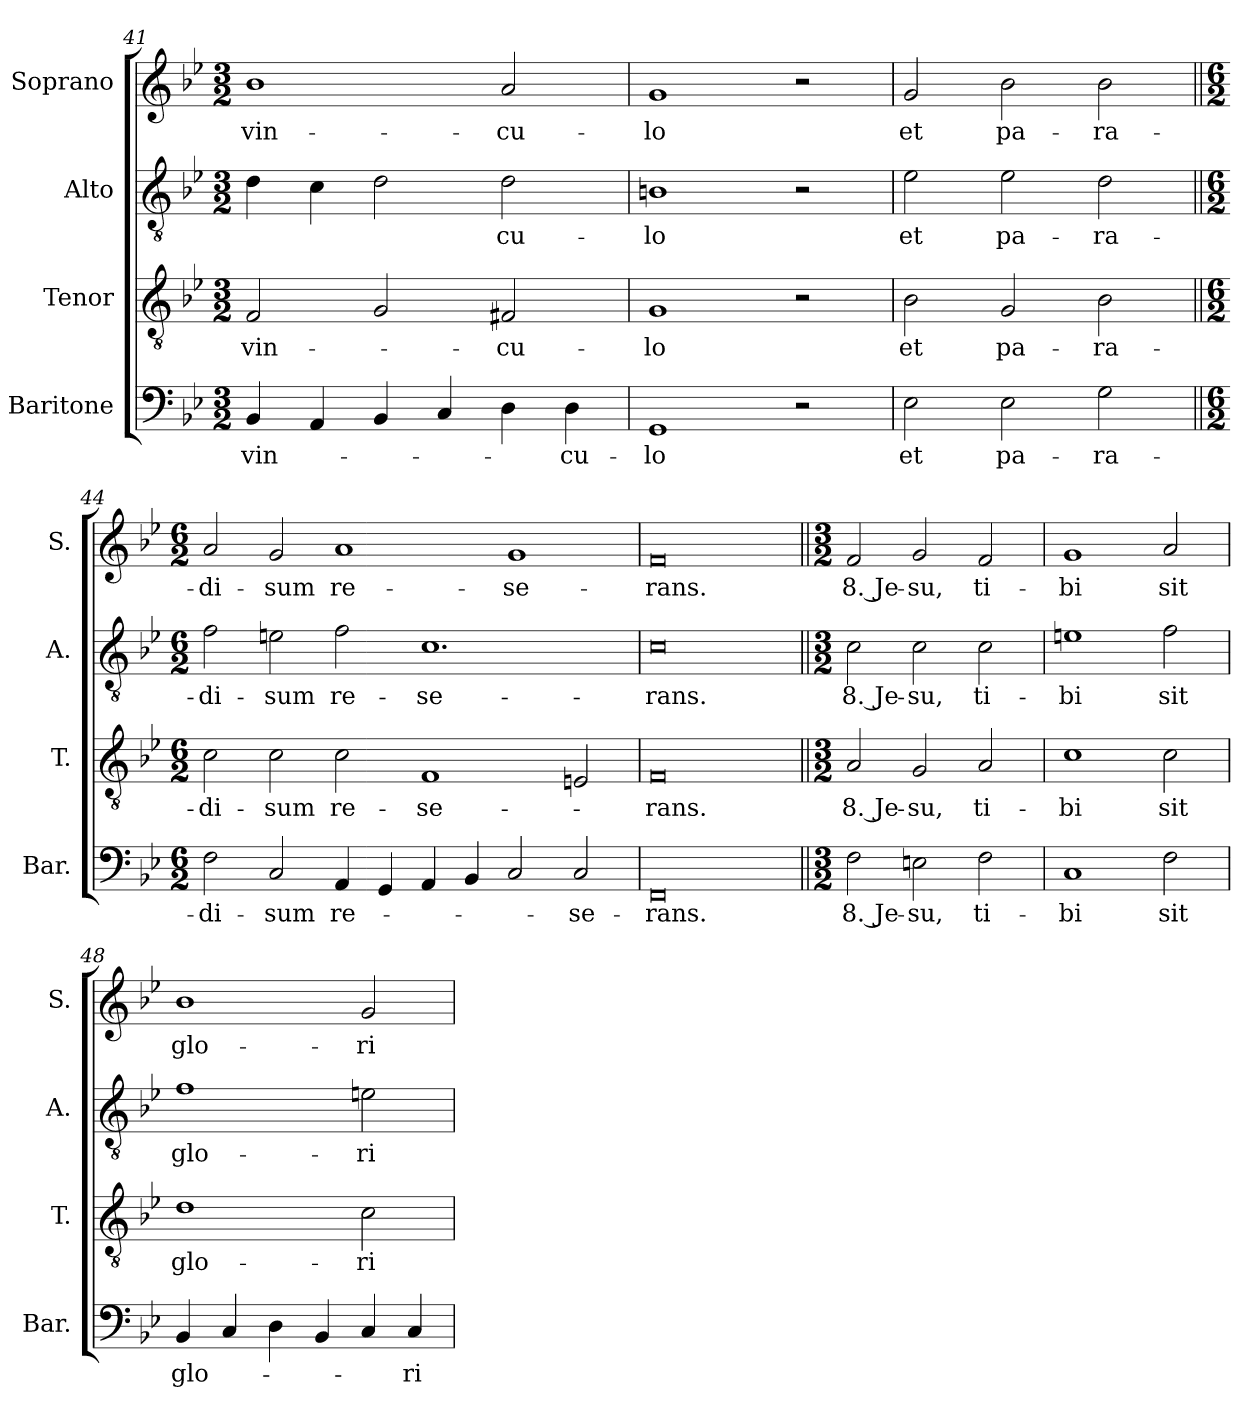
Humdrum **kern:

**kern	**text	**kern	**text	**kern	**text	**kern	**text
*part4	*part4	*part3	*part3	*part2	*part2	*part1	*part1
*staff4	*staff4	*staff3	*staff3	*staff2	*staff2	*staff1	*staff1
*I"Baritone	*	*I"Tenor	*	*I"Alto	*	*I"Soprano	*
*I'Bar.	*	*I'T.	*	*I'A.	*	*I'S.	*
*clefF4	*	*clefGv2	*	*clefGv2	*	*clefG2	*
*	*	*ITrd7c12	*	*	*	*	*
*k[b-e-]	*	*k[b-e-]	*	*k[b-e-]	*	*k[b-e-]	*
*B-:	*	*B-:	*	*B-:	*	*B-:	*
*M3/2	*	*M3/2	*	*M3/2	*	*M3/2	*
=41	=41	=41	=41	=41	=41	=41	=41
!	!LO:LY:b:color=#000000	!	!	!	!	!	!
!	!	!	!LO:LY:b:color=#000000	!	!	!	!
!	!	!	!	!	!	!	!LO:LY:b:color=#000000
4BB-i/	vin-	2FFi/	vin-	4di\	.	1b-i	vin-
4AAi/	.	.	.	4ci\	.	.	.
4BB-i/	.	2GGi/	.	2di\	.	.	.
4Ci/	.	.	.	.	.	.	.
!	!	!	!LO:LY:b:color=#000000	!	!	!	!
!	!	!	!	!	!LO:LY:b:color=#000000	!	!
!	!	!	!	!	!	!	!LO:LY:b:color=#000000
4Di\	.	2FF#Xi/	-cu-	2di\	-cu-	2ai/	-cu-
!	!LO:LY:b:color=#000000	!	!	!	!	!	!
4Di\	-cu-	.	.	.	.	.	.
=42	=42	=42	=42	=42	=42	=42	=42
!	!LO:LY:b:color=#000000	!	!	!	!	!	!
!	!	!	!LO:LY:b:color=#000000	!	!	!	!
!	!	!	!	!	!LO:LY:b:color=#000000	!	!
!	!	!	!	!	!	!	!LO:LY:b:color=#000000
1GGi	-lo	1GGi	-lo	1Bni	-lo	1gi	-lo
2r	.	2r	.	2r	.	2r	.
=43	=43	=43	=43	=43	=43	=43	=43
!	!LO:LY:b:color=#000000	!	!	!	!	!	!
!	!	!	!LO:LY:b:color=#000000	!	!	!	!
!	!	!	!	!	!LO:LY:b:color=#000000	!	!
!	!	!	!	!	!	!	!LO:LY:b:color=#000000
2E-i\	et	2BB-i\	et	2e-i\	et	2gi/	et
!	!LO:LY:b:color=#000000	!	!	!	!	!	!
!	!	!	!LO:LY:b:color=#000000	!	!	!	!
!	!	!	!	!	!LO:LY:b:color=#000000	!	!
!	!	!	!	!	!	!	!LO:LY:b:color=#000000
2E-i\	pa-	2GGi/	pa-	2e-i\	pa-	2b-i\	pa-
!	!LO:LY:b:color=#000000	!	!	!	!	!	!
!	!	!	!LO:LY:b:color=#000000	!	!	!	!
!	!	!	!	!	!LO:LY:b:color=#000000	!	!
!	!	!	!	!	!	!	!LO:LY:b:color=#000000
2Gi\	-ra-	2BB-i\	-ra-	2di\	-ra-	2b-i\	-ra-
=44||	=44||	=44||	=44||	=44||	=44||	=44||	=44||
*M6/2	*	*M6/2	*	*M6/2	*	*M6/2	*
!	!LO:LY:b:color=#000000	!	!	!	!	!	!
!	!	!	!LO:LY:b:color=#000000	!	!	!	!
!	!	!	!	!	!LO:LY:b:color=#000000	!	!
!	!	!	!	!	!	!	!LO:LY:b:color=#000000
2Fi\	-di-	2Ci\	-di-	2fi\	-di-	2ai/	-di-
!	!LO:LY:b:color=#000000	!	!	!	!	!	!
!	!	!	!LO:LY:b:color=#000000	!	!	!	!
!	!	!	!	!	!LO:LY:b:color=#000000	!	!
!	!	!	!	!	!	!	!LO:LY:b:color=#000000
2Ci/	-sum	2Ci\	-sum	2eni\	-sum	2gi/	-sum
!	!LO:LY:b:color=#000000	!	!	!	!	!	!
!	!	!	!LO:LY:b:color=#000000	!	!	!	!
!	!	!	!	!	!LO:LY:b:color=#000000	!	!
!	!	!	!	!	!	!	!LO:LY:b:color=#000000
4AAi/	re-	2Ci\	re-	2fi\	re-	1ai	re-
4GGi/	.	.	.	.	.	.	.
!	!	!	!LO:LY:b:color=#000000	!	!	!	!
!	!	!	!	!	!LO:LY:b:color=#000000	!	!
4AAi/	.	1FFi	-se-	1.ci	-se-	.	.
4BB-i/	.	.	.	.	.	.	.
!	!	!	!	!	!	!	!LO:LY:b:color=#000000
2Ci/	.	.	.	.	.	1gi	-se-
!	!LO:LY:b:color=#000000	!	!	!	!	!	!
2Ci/	-se-	2EEni/	.	.	.	.	.
=45	=45	=45	=45	=45	=45	=45	=45
!	!LO:LY:b:color=#000000	!	!	!	!	!	!
!	!	!	!LO:LY:b:color=#000000	!	!	!	!
!	!	!	!	!	!LO:LY:b:color=#000000	!	!
!	!	!	!	!	!	!	!LO:LY:b:color=#000000
0FFi	-rans.	0FFi	-rans.	0ci	-rans.	0fi	-rans.
!!LO:PB:g=z
=46||	=46||	=46||	=46||	=46||	=46||	=46||	=46||
*M3/2	*	*M3/2	*	*M3/2	*	*M3/2	*
!	!LO:LY:b:color=#000000	!	!	!	!	!	!
!	!	!	!LO:LY:b:color=#000000	!	!	!	!
!	!	!	!	!	!LO:LY:b:color=#000000	!	!
!	!	!	!	!	!	!	!LO:LY:b:color=#000000
2Fi\	8. Je-	2AAi/	8. Je-	2ci\	8. Je-	2fi/	8. Je-
!	!LO:LY:b:color=#000000	!	!	!	!	!	!
!	!	!	!LO:LY:b:color=#000000	!	!	!	!
!	!	!	!	!	!LO:LY:b:color=#000000	!	!
!	!	!	!	!	!	!	!LO:LY:b:color=#000000
2Eni\	-su,	2GGi/	-su,	2ci\	-su,	2gi/	-su,
!	!LO:LY:b:color=#000000	!	!	!	!	!	!
!	!	!	!LO:LY:b:color=#000000	!	!	!	!
!	!	!	!	!	!LO:LY:b:color=#000000	!	!
!	!	!	!	!	!	!	!LO:LY:b:color=#000000
2Fi\	ti-	2AAi/	ti-	2ci\	ti-	2fi/	ti-
=47	=47	=47	=47	=47	=47	=47	=47
!	!LO:LY:b:color=#000000	!	!	!	!	!	!
!	!	!	!LO:LY:b:color=#000000	!	!	!	!
!	!	!	!	!	!LO:LY:b:color=#000000	!	!
!	!	!	!	!	!	!	!LO:LY:b:color=#000000
1Ci	-bi	1Ci	-bi	1eni	-bi	1gi	-bi
!	!LO:LY:b:color=#000000	!	!	!	!	!	!
!	!	!	!LO:LY:b:color=#000000	!	!	!	!
!	!	!	!	!	!LO:LY:b:color=#000000	!	!
!	!	!	!	!	!	!	!LO:LY:b:color=#000000
2Fi\	sit	2Ci\	sit	2fi\	sit	2ai/	sit
=48	=48	=48	=48	=48	=48	=48	=48
!	!LO:LY:b:color=#000000	!	!	!	!	!	!
!	!	!	!LO:LY:b:color=#000000	!	!	!	!
!	!	!	!	!	!LO:LY:b:color=#000000	!	!
!	!	!	!	!	!	!	!LO:LY:b:color=#000000
4BB-i/	glo-	1Di	glo-	1fi	glo-	1b-i	glo-
4Ci/	.	.	.	.	.	.	.
4Di\	.	.	.	.	.	.	.
4BB-i/	.	.	.	.	.	.	.
!	!	!	!LO:LY:b:color=#000000	!	!	!	!
!	!	!	!	!	!LO:LY:b:color=#000000	!	!
!	!	!	!	!	!	!	!LO:LY:b:color=#000000
4Ci/	.	2Ci\	-ri-	2eni\	-ri-	2gi/	-ri-
!	!LO:LY:b:color=#000000	!	!	!	!	!	!
4Ci/	-ri-	.	.	.	.	.	.
=	=	=	=	=	=	=	=
*-	*-	*-	*-	*-	*-	*-	*-
